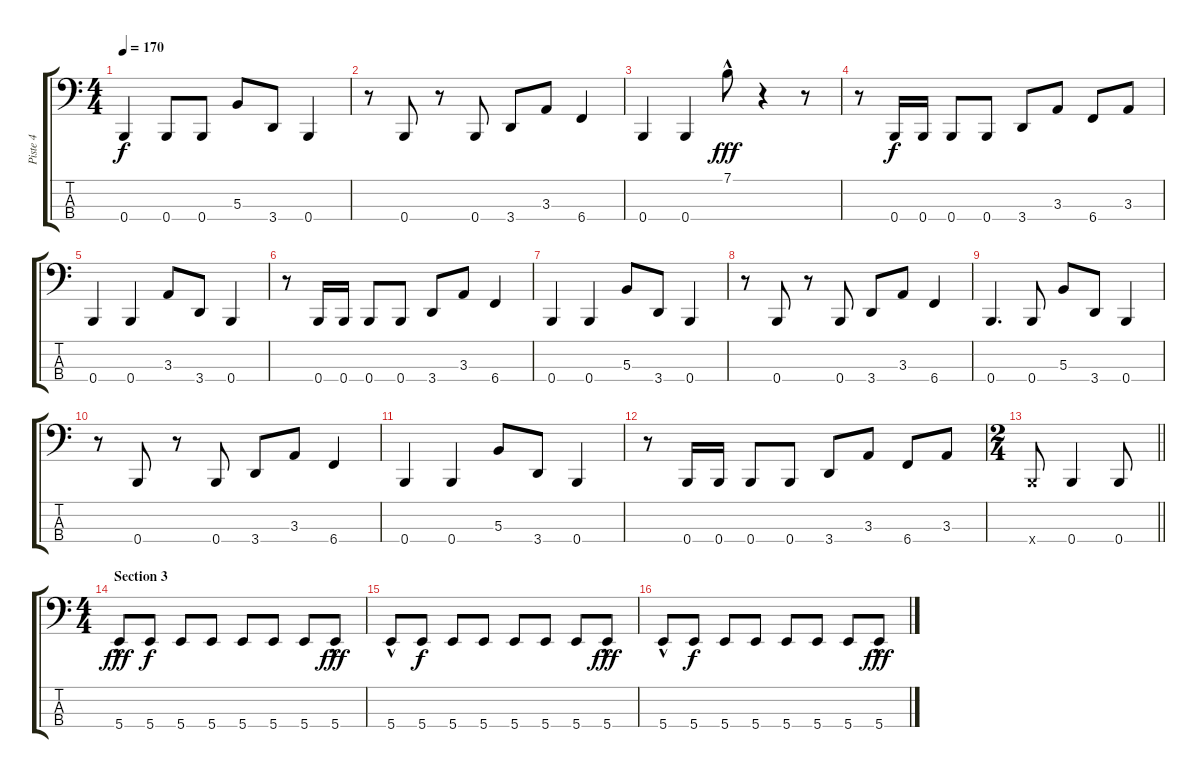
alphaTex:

\track ("Piste 4" "Piste 4") {instrument slapbass2}
\staff {score tabs}
\tuning (E2 B1 Gb1 B0) {hide}
\ts (4 4)
\tempo 170
\clef f4
\ks c
0.4.4{dy f} 0.4.8 0.4.8 5.3.8 3.4.8 0.4.4 |
r.8 0.4.8 r.8 0.4.8 3.4.8 3.3.8 6.4.4 |
0.4.4 0.4.4 7.1{hac}.8{dy fff} r.4 r.8 |
r.8 0.4.16{dy f} 0.4.16 0.4.8 0.4.8 3.4.8 3.3.8 6.4.8 3.3.8 |
0.4.4 0.4.4 3.3.8 3.4.8 0.4.4 |
r.8 0.4.16 0.4.16 0.4.8 0.4.8 3.4.8 3.3.8 6.4.4 |
0.4.4 0.4.4 5.3.8 3.4.8 0.4.4 |
r.8 0.4.8 r.8 0.4.8 3.4.8 3.3.8 6.4.4 |
0.4.4{d} 0.4.8 5.3.8 3.4.8 0.4.4 |
r.8 0.4.8 r.8 0.4.8 3.4.8 3.3.8 6.4.4 |
0.4.4 0.4.4 5.3.8 3.4.8 0.4.4 |
r.8 0.4.16 0.4.16 0.4.8 0.4.8 3.4.8 3.3.8 6.4.8 3.3.8 |
\ts (2 4)
\barLineRight lightlight
0.4{x}.8 0.4.4 0.4.8 |
\ts (4 4)
\section ("" "Section 3")
5.4{hac}.8{dy fff} 5.4.8{dy f} 5.4.8 5.4.8 5.4.8 5.4.8 5.4.8 5.4{hac}.8{dy fff} |
5.4{hac}.8 5.4.8{dy f} 5.4.8 5.4.8 5.4.8 5.4.8 5.4.8 5.4{hac}.8{dy fff} |
5.4{hac}.8 5.4.8{dy f} 5.4.8 5.4.8 5.4.8 5.4.8 5.4.8 5.4{hac}.8{dy fff}
